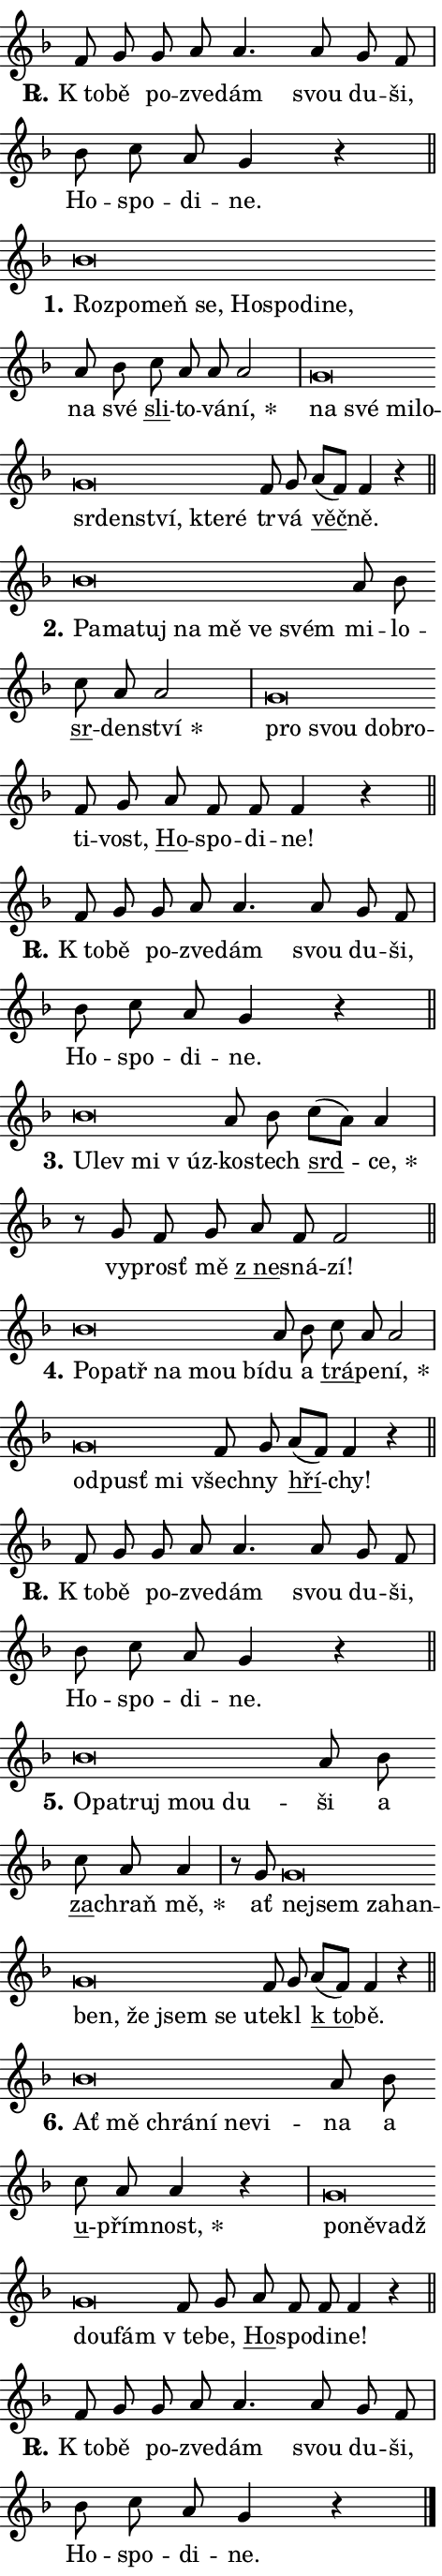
\version "2.24.0"
\header { tagline = "" }
\paper {
  indent = 0\cm
  top-margin = 0\cm
  right-margin = 0.13\cm % to fit lyric hyphens
  bottom-margin = 0\cm
  left-margin = 0\cm
  paper-width = 8\cm
  page-breaking = #ly:one-page-breaking
  system-system-spacing.basic-distance = #11
  score-system-spacing.basic-distance = #11
  ragged-last = ##f
}


%% Author: Thomas Morley
%% https://lists.gnu.org/archive/html/lilypond-user/2020-05/msg00002.html
#(define (line-position grob)
"Returns position of @var[grob} in current system:
   @code{'start}, if at first time-step
   @code{'end}, if at last time-step
   @code{'middle} otherwise
"
  (let* ((col (ly:item-get-column grob))
         (ln (ly:grob-object col 'left-neighbor))
         (rn (ly:grob-object col 'right-neighbor))
         (col-to-check-left (if (ly:grob? ln) ln col))
         (col-to-check-right (if (ly:grob? rn) rn col))
         (break-dir-left
           (and
             (ly:grob-property col-to-check-left 'non-musical #f)
             (ly:item-break-dir col-to-check-left)))
         (break-dir-right
           (and
             (ly:grob-property col-to-check-right 'non-musical #f)
             (ly:item-break-dir col-to-check-right))))
        (cond ((eqv? 1 break-dir-left) 'start)
              ((eqv? -1 break-dir-right) 'end)
              (else 'middle))))

#(define (tranparent-at-line-position vctor)
  (lambda (grob)
  "Relying on @code{line-position} select the relevant enry from @var{vctor}.
Used to determine transparency,"
    (case (line-position grob)
      ((end) (not (vector-ref vctor 0)))
      ((middle) (not (vector-ref vctor 1)))
      ((start) (not (vector-ref vctor 2))))))

noteHeadBreakVisibility =
#(define-music-function (break-visibility)(vector?)
"Makes @code{NoteHead}s transparent relying on @var{break-visibility}"
#{
  \override NoteHead.transparent =
    #(tranparent-at-line-position break-visibility)
#})

#(define delete-ledgers-for-transparent-note-heads
  (lambda (grob)
    "Reads whether a @code{NoteHead} is transparent.
If so this @code{NoteHead} is removed from @code{'note-heads} from
@var{grob}, which is supposed to be @code{LedgerLineSpanner}.
As a result ledgers are not printed for this @code{NoteHead}"
    (let* ((nhds-array (ly:grob-object grob 'note-heads))
           (nhds-list
             (if (ly:grob-array? nhds-array)
                 (ly:grob-array->list nhds-array)
                 '()))
           ;; Relies on the transparent-property being done before
           ;; Staff.LedgerLineSpanner.after-line-breaking is executed.
           ;; This is fragile ...
           (to-keep
             (remove
               (lambda (nhd)
                 (ly:grob-property nhd 'transparent #f))
               nhds-list)))
      ;; TODO find a better method to iterate over grob-arrays, similiar
      ;; to filter/remove etc for lists
      ;; For now rebuilt from scratch
      (set! (ly:grob-object grob 'note-heads)  '())
      (for-each
        (lambda (nhd)
          (ly:pointer-group-interface::add-grob grob 'note-heads nhd))
        to-keep))))

squashNotes = {
  \override NoteHead.X-extent = #'(-0.2 . 0.2)
  \override NoteHead.Y-extent = #'(-0.75 . 0)
  \override NoteHead.stencil =
    #(lambda (grob)
       (let ((pos (ly:grob-property grob 'staff-position)))
         (begin
           (if (< pos -7) (display "ERROR: Lower brevis then expected\n") (display ""))
           (if (<= pos -6) ly:text-interface::print ly:note-head::print))))
}
unSquashNotes = {
  \revert NoteHead.X-extent
  \revert NoteHead.Y-extent
  \revert NoteHead.stencil
}

hideNotes = \noteHeadBreakVisibility #begin-of-line-visible
unHideNotes = \noteHeadBreakVisibility #all-visible

% work-around for resetting accidentals
% https://lilypond.org/doc/v2.23/Documentation/notation/displaying-rhythms#unmetered-music
cadenzaMeasure = {
  \cadenzaOff
  \partial 1024 s1024
  \cadenzaOn
}

#(define-markup-command (accent layout props text) (markup?)
  "Underline accented syllable"
  (interpret-markup layout props
    #{\markup \override #'(offset . 4.3) \underline { #text }#}))

responsum = \markup \concat {
  "R" \hspace #-1.05 \path #0.1 #'((moveto 0 0.07) (lineto 0.9 0.8)) \hspace #0.05 "."
}

spaceSize = #0.6828661417322834 % exact space size for TeX Gyre Schola

\layout {
  \context {
    \Staff
    \remove "Time_signature_engraver"
    \override LedgerLineSpanner.after-line-breaking = #delete-ledgers-for-transparent-note-heads
  }
  \context {
    \Lyrics {
      \override LyricSpace.minimum-distance = \spaceSize
      \override LyricText.font-name = #"TeX Gyre Schola"
      \override LyricText.font-size = 1
      \override StanzaNumber.font-name = #"TeX Gyre Schola Bold"
      \override StanzaNumber.font-size = 1
    }
  }
  \context {
    \Score 
    \override NoteHead.text =
      #(lambda (grob) 
        (let ((pos (ly:grob-property grob 'staff-position)))
          #{\markup {
            \combine
              \halign #-0.55 \raise #(if (= pos -6) 0 0.5) \override #'(thickness . 2) \draw-line #'(3.2 . 0)
              \musicglyph "noteheads.sM1"
          }#}))
  }
}

% magnetic-lyrics.ily
%
%   written by
%     Jean Abou Samra <jean@abou-samra.fr>
%     Werner Lemberg <wl@gnu.org>
%
%   adapted by
%     Jiri Hon <jiri.hon@gmail.com>
%
% Version 2022-Apr-15

% https://www.mail-archive.com/lilypond-user@gnu.org/msg149350.html

#(define (Left_hyphen_pointer_engraver context)
   "Collect syllable-hyphen-syllable occurrences in lyrics and store
them in properties.  This engraver only looks to the left.  For
example, if the lyrics input is @code{foo -- bar}, it does the
following.

@itemize @bullet
@item
Set the @code{text} property of the @code{LyricHyphen} grob between
@q{foo} and @q{bar} to @code{foo}.

@item
Set the @code{left-hyphen} property of the @code{LyricText} grob with
text @q{foo} to the @code{LyricHyphen} grob between @q{foo} and
@q{bar}.
@end itemize

Use this auxiliary engraver in combination with the
@code{lyric-@/text::@/apply-@/magnetic-@/offset!} hook."
   (let ((hyphen #f)
         (text #f))
     (make-engraver
      (acknowledgers
       ((lyric-syllable-interface engraver grob source-engraver)
        (set! text grob)))
      (end-acknowledgers
       ((lyric-hyphen-interface engraver grob source-engraver)
        ;(when (not (grob::has-interface grob 'lyric-space-interface))
          (set! hyphen grob)));)
      ((stop-translation-timestep engraver)
       (when (and text hyphen)
         (ly:grob-set-object! text 'left-hyphen hyphen))
       (set! text #f)
       (set! hyphen #f)))))

#(define (lyric-text::apply-magnetic-offset! grob)
   "If the space between two syllables is less than the value in
property @code{LyricText@/.details@/.squash-threshold}, move the right
syllable to the left so that it gets concatenated with the left
syllable.

Use this function as a hook for
@code{LyricText@/.after-@/line-@/breaking} if the
@code{Left_@/hyphen_@/pointer_@/engraver} is active."
   (let ((hyphen (ly:grob-object grob 'left-hyphen #f)))
     (when hyphen
       (let ((left-text (ly:spanner-bound hyphen LEFT)))
         (when (grob::has-interface left-text 'lyric-syllable-interface)
           (let* ((common (ly:grob-common-refpoint grob left-text X))
                  (this-x-ext (ly:grob-extent grob common X))
                  (left-x-ext
                   (begin
                     ;; Trigger magnetism for left-text.
                     (ly:grob-property left-text 'after-line-breaking)
                     (ly:grob-extent left-text common X)))
                  ;; `delta` is the gap width between two syllables.
                  (delta (- (interval-start this-x-ext)
                            (interval-end left-x-ext)))
                  (details (ly:grob-property grob 'details))
                  (threshold (assoc-get 'squash-threshold details 0.2)))
             (when (< delta threshold)
               (let* (;; We have to manipulate the input text so that
                      ;; ligatures crossing syllable boundaries are not
                      ;; disabled.  For languages based on the Latin
                      ;; script this is essentially a beautification.
                      ;; However, for non-Western scripts it can be a
                      ;; necessity.
                      (lt (ly:grob-property left-text 'text))
                      (rt (ly:grob-property grob 'text))
                      (is-space (grob::has-interface hyphen 'lyric-space-interface))
                      (space (if is-space " " ""))
                      (extra-delta (if is-space spaceSize 0))
                      ;; Append new syllable.
                      (ltrt-space (if (and (string? lt) (string? rt))
                                (string-append lt space rt)
                                (make-concat-markup (list lt space rt))))
                      ;; Right-align `ltrt` to the right side.
                      (ltrt-space-markup (grob-interpret-markup
                               grob
                               (make-translate-markup
                                (cons (interval-length this-x-ext) 0)
                                (make-right-align-markup ltrt-space)))))
                 (begin
                   ;; Don't print `left-text`.
                   (ly:grob-set-property! left-text 'stencil #f)
                   ;; Set text and stencil (which holds all collected
                   ;; syllables so far) and shift it to the left.
                   (ly:grob-set-property! grob 'text ltrt-space)
                   (ly:grob-set-property! grob 'stencil ltrt-space-markup)
                   (ly:grob-translate-axis! grob (- (- delta extra-delta)) X))))))))))


#(define (lyric-hyphen::displace-bounds-first grob)
   ;; Make very sure this callback isn't triggered too early.
   (let ((left (ly:spanner-bound grob LEFT))
         (right (ly:spanner-bound grob RIGHT)))
     (ly:grob-property left 'after-line-breaking)
     (ly:grob-property right 'after-line-breaking)
     (ly:lyric-hyphen::print grob)))

squashThreshold = #0.4

\layout {
  \context {
    \Lyrics
    \consists #Left_hyphen_pointer_engraver
    \override LyricText.after-line-breaking =
      #lyric-text::apply-magnetic-offset!
    \override LyricHyphen.stencil = #lyric-hyphen::displace-bounds-first
    \override LyricText.details.squash-threshold = \squashThreshold
    \override LyricHyphen.minimum-distance = 0
    \override LyricHyphen.minimum-length = \squashThreshold
  }
}

squashText = \override LyricText.details.squash-threshold = 9999
unSquashText = \override LyricText.details.squash-threshold = \squashThreshold

leftText = \override LyricText.self-alignment-X = #LEFT
unLeftText = \revert LyricText.self-alignment-X

starOffset = #(lambda (grob) 
                (let ((x_offset (ly:self-alignment-interface::aligned-on-x-parent grob)))
                  (if (= x_offset 0) 0 (+ x_offset 1.2))))

star = #(define-music-function (syllable)(string?)
"Append star separator at the end of a syllable"
#{
  \once \override LyricText.X-offset = #starOffset
  \lyricmode { \markup {
    #syllable
    \override #'((font-name . "TeX Gyre Schola Bold")) \hspace #0.2 \lower #0.65 \larger "*"
  } }
#})

starAccent = #(define-music-function (syllable)(string?)
"Append star separator at the end of a syllable and make accent"
#{
  \once \override LyricText.X-offset = #starOffset
  \lyricmode { \markup {
    \accent #syllable
    \override #'((font-name . "TeX Gyre Schola Bold")) \hspace #0.2 \lower #0.65 \larger "*"
  } }
#})

breath = #(define-music-function (syllable)(string?)
"Append breathing indicator at the end of a syllable"
#{
  \lyricmode { \markup { #syllable "+" } }
#})

optionalBreath = #(define-music-function (syllable)(string?)
"Append optional breathing indicator at the end of a syllable"
#{
  \lyricmode { \markup { #syllable "(+)" } }
#})


\score {
    <<
        \new Voice = "melody" { \cadenzaOn \key f \major \relative { f'8 g \bar "" g a a4. \bar "" a8 g f \cadenzaMeasure \bar "|" bes c a g4 r \cadenzaMeasure \bar "||" \break } }
        \new Lyrics \lyricsto "melody" { \lyricmode { \set stanza = \responsum
"K to" -- bě po -- zve -- dám svou du -- ši, Ho -- spo -- di -- ne. } }
    >>
    \layout {}
}

\score {
    <<
        \new Voice = "melody" { \cadenzaOn \key f \major \relative { \squashNotes bes'\breve*1/16 \hideNotes \breve*1/16 \bar "" \breve*1/16 \bar "" \breve*1/16 \bar "" \breve*1/16 \bar "" \breve*1/16 \bar "" \breve*1/16 \breve*1/16 \bar "" \unHideNotes \unSquashNotes a8 bes \bar "" c a a a2 \cadenzaMeasure \bar "|" \squashNotes g\breve*1/16 \hideNotes \breve*1/16 \bar "" \breve*1/16 \bar "" \breve*1/16 \bar "" \breve*1/16 \bar "" \breve*1/16 \bar "" \breve*1/16 \bar "" \breve*1/16 \breve*1/16 \bar "" \unHideNotes \unSquashNotes f8 g \bar "" a[( f)] f4 r \cadenzaMeasure \bar "||" \break } }
        \new Lyrics \lyricsto "melody" { \lyricmode { \set stanza = "1."
\leftText Roz -- \squashText po -- meň se, Ho -- spo -- di -- ne, \unLeftText \unSquashText na své \markup \accent sli -- to -- vá -- \star ní, \leftText na \squashText své mi -- lo -- sr -- den -- ství, kte -- ré \unLeftText \unSquashText tr -- vá \markup \accent věč -- ně. } }
    >>
    \layout {}
}

\score {
    <<
        \new Voice = "melody" { \cadenzaOn \key f \major \relative { \squashNotes bes'\breve*1/16 \hideNotes \breve*1/16 \bar "" \breve*1/16 \bar "" \breve*1/16 \bar "" \breve*1/16 \bar "" \breve*1/16 \breve*1/16 \bar "" \unHideNotes \unSquashNotes a8 bes \bar "" c a a2 \cadenzaMeasure \bar "|" \squashNotes g\breve*1/16 \hideNotes \breve*1/16 \bar "" \breve*1/16 \breve*1/16 \bar "" \unHideNotes \unSquashNotes f8 g \bar "" a f f f4 r \cadenzaMeasure \bar "||" \break } }
        \new Lyrics \lyricsto "melody" { \lyricmode { \set stanza = "2."
\leftText Pa -- \squashText ma -- tuj na mě ve svém \unLeftText \unSquashText mi -- lo -- \markup \accent sr -- den -- \star ství \leftText pro \squashText svou dob -- ro -- \unLeftText \unSquashText ti -- vost, \markup \accent Ho -- spo -- di -- ne! } }
    >>
    \layout {}
}

\score {
    <<
        \new Voice = "melody" { \cadenzaOn \key f \major \relative { f'8 g \bar "" g a a4. \bar "" a8 g f \cadenzaMeasure \bar "|" bes c a g4 r \cadenzaMeasure \bar "||" \break } }
        \new Lyrics \lyricsto "melody" { \lyricmode { \set stanza = \responsum
"K to" -- bě po -- zve -- dám svou du -- ši, Ho -- spo -- di -- ne. } }
    >>
    \layout {}
}

\score {
    <<
        \new Voice = "melody" { \cadenzaOn \key f \major \relative { \squashNotes bes'\breve*1/16 \hideNotes \breve*1/16 \bar "" \breve*1/16 \breve*1/16 \bar "" \unHideNotes \unSquashNotes a8 bes \bar "" c[( a)] a4 \cadenzaMeasure \bar "|" r8 g f8 g \bar "" a f f2 \cadenzaMeasure \bar "||" \break } }
        \new Lyrics \lyricsto "melody" { \lyricmode { \set stanza = "3."
\leftText U -- \squashText lev mi "v úz" -- \unLeftText \unSquashText ko -- stech \markup \accent srd -- \star ce, vy -- prosť mě \markup \accent "z ne" -- sná -- zí! } }
    >>
    \layout {}
}

\score {
    <<
        \new Voice = "melody" { \cadenzaOn \key f \major \relative { \squashNotes bes'\breve*1/16 \hideNotes \breve*1/16 \bar "" \breve*1/16 \bar "" \breve*1/16 \breve*1/16 \bar "" \unHideNotes \unSquashNotes a8 bes \bar "" c a a2 \cadenzaMeasure \bar "|" \squashNotes g\breve*1/16 \hideNotes \breve*1/16 \breve*1/16 \bar "" \unHideNotes \unSquashNotes f8 g \bar "" a[( f)] f4 r \cadenzaMeasure \bar "||" \break } }
        \new Lyrics \lyricsto "melody" { \lyricmode { \set stanza = "4."
\leftText Po -- \squashText patř na mou bí -- \unLeftText \unSquashText du a \markup \accent trá -- pe -- \star ní, \leftText od -- \squashText pusť mi \unLeftText \unSquashText všech -- ny \markup \accent hří -- chy! } }
    >>
    \layout {}
}

\score {
    <<
        \new Voice = "melody" { \cadenzaOn \key f \major \relative { f'8 g \bar "" g a a4. \bar "" a8 g f \cadenzaMeasure \bar "|" bes c a g4 r \cadenzaMeasure \bar "||" \break } }
        \new Lyrics \lyricsto "melody" { \lyricmode { \set stanza = \responsum
"K to" -- bě po -- zve -- dám svou du -- ši, Ho -- spo -- di -- ne. } }
    >>
    \layout {}
}

\score {
    <<
        \new Voice = "melody" { \cadenzaOn \key f \major \relative { \squashNotes bes'\breve*1/16 \hideNotes \breve*1/16 \bar "" \breve*1/16 \bar "" \breve*1/16 \breve*1/16 \bar "" \unHideNotes \unSquashNotes a8 bes \bar "" c a a4 \cadenzaMeasure \bar "|" r8 g8 \squashNotes g\breve*1/16 \hideNotes \breve*1/16 \bar "" \breve*1/16 \bar "" \breve*1/16 \bar "" \breve*1/16 \bar "" \breve*1/16 \bar "" \breve*1/16 \bar "" \breve*1/16 \breve*1/16 \bar "" \unHideNotes \unSquashNotes f8 g \bar "" a[( f)] f4 r \cadenzaMeasure \bar "||" \break } }
        \new Lyrics \lyricsto "melody" { \lyricmode { \set stanza = "5."
\leftText O -- \squashText pa -- truj mou du -- \unLeftText \unSquashText ši a \markup \accent za -- chraň \star mě, ať \leftText nej -- \squashText sem za -- han -- ben, že jsem se u -- \unLeftText \unSquashText te -- kl \markup \accent "k to" -- bě. } }
    >>
    \layout {}
}

\score {
    <<
        \new Voice = "melody" { \cadenzaOn \key f \major \relative { \squashNotes bes'\breve*1/16 \hideNotes \breve*1/16 \bar "" \breve*1/16 \bar "" \breve*1/16 \bar "" \breve*1/16 \breve*1/16 \bar "" \unHideNotes \unSquashNotes a8 bes \bar "" c a a4 r \cadenzaMeasure \bar "|" \squashNotes g\breve*1/16 \hideNotes \breve*1/16 \bar "" \breve*1/16 \bar "" \breve*1/16 \breve*1/16 \bar "" \unHideNotes \unSquashNotes f8 g \bar "" a f f f4 r \cadenzaMeasure \bar "||" \break } }
        \new Lyrics \lyricsto "melody" { \lyricmode { \set stanza = "6."
\leftText Ať \squashText mě chrá -- ní ne -- vi -- \unLeftText \unSquashText na a \markup \accent u -- přím -- \star nost, \leftText po -- \squashText ně -- vadž dou -- fám \unLeftText \unSquashText "v te" -- be, \markup \accent Ho -- spo -- di -- ne! } }
    >>
    \layout {}
}

\score {
    <<
        \new Voice = "melody" { \cadenzaOn \key f \major \relative { f'8 g \bar "" g a a4. \bar "" a8 g f \cadenzaMeasure \bar "|" bes c a g4 r \cadenzaMeasure \bar "||" \break } \bar "|." }
        \new Lyrics \lyricsto "melody" { \lyricmode { \set stanza = \responsum
"K to" -- bě po -- zve -- dám svou du -- ši, Ho -- spo -- di -- ne. } }
    >>
    \layout {}
}
